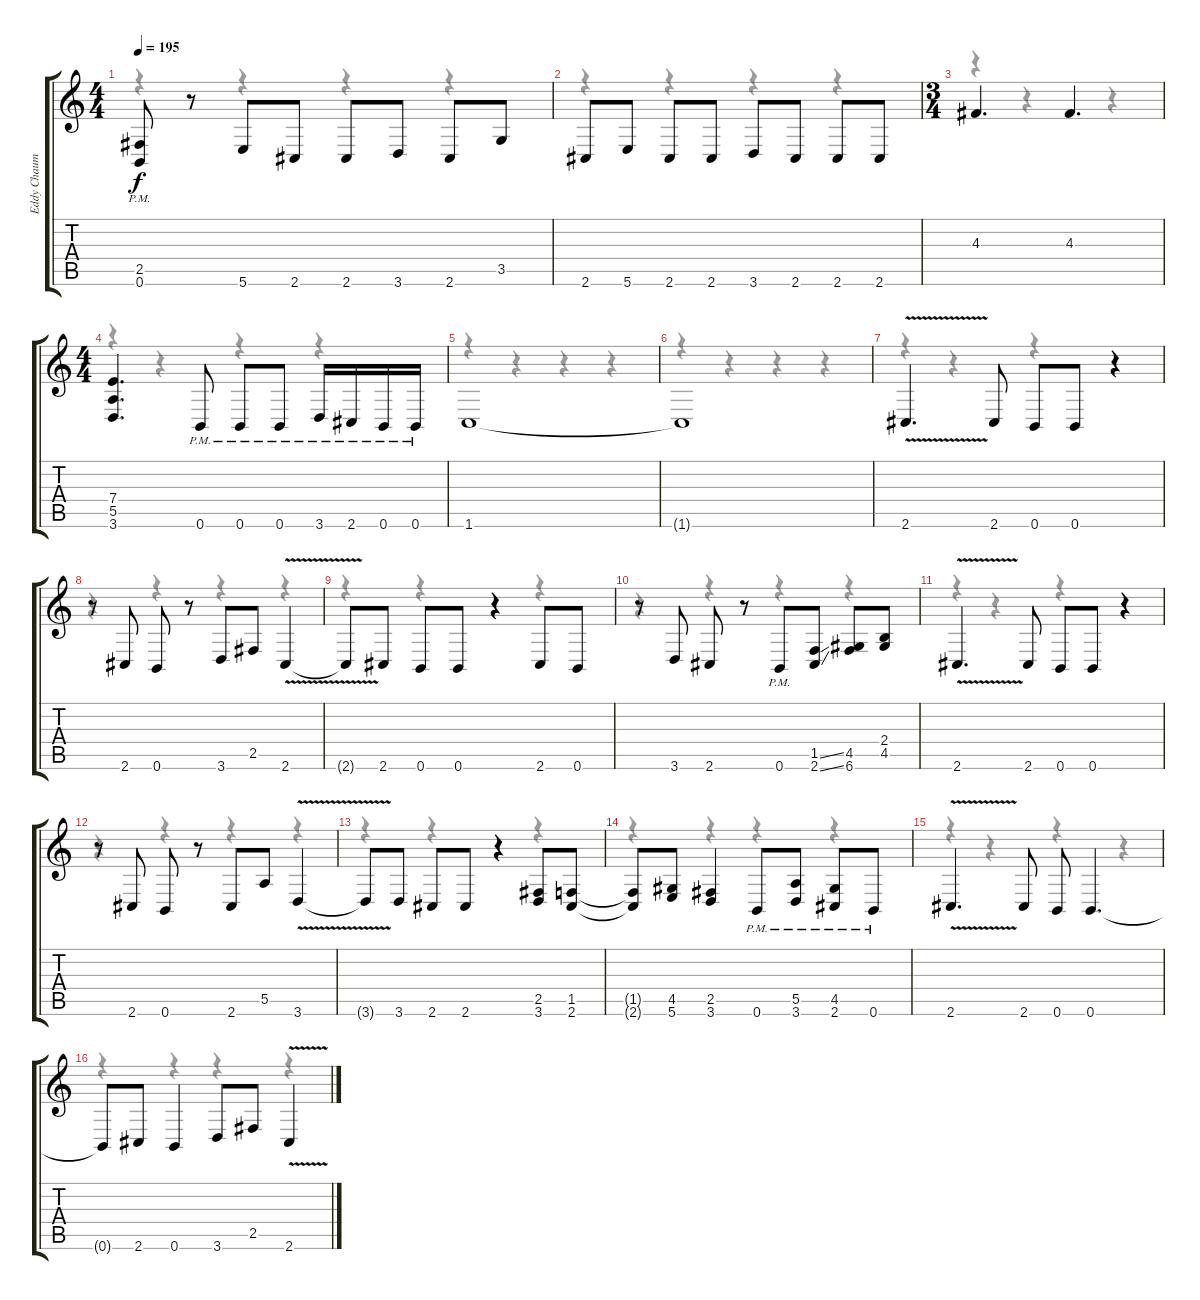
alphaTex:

\track ("Eddy Chaumulot (Rythm)" "Eddy Chaum") {instrument distortionguitar}
\staff {score tabs}
\tuning (B3 Gb3 D3 A2 E2 B1) {hide}
\voice
\ts (4 4)
\tempo 195
\clef g2
\ks c
(2.5{pm} 0.6{pm}).8{dy f} r.8 5.6.8 2.6.8 2.6.8 3.6.8 2.6.8 3.5.8 |
2.6.8 5.6.8 2.6.8 2.6.8 3.6.8 2.6.8 2.6.8 2.6.8 |
\ts (3 4)
4.3.4{d} 4.3.4{d} |
\ts (4 4)
(7.4 5.5 3.6).4{d} 0.6{pm}.8 0.6{pm}.8 0.6{pm}.8 3.6{pm}.16 2.6{pm}.16 0.6{pm}.16 0.6{pm}.16 |
1.6.1 |
1.6{t}.1 |
2.6{v}.4{d} 2.6.8 0.6.8 0.6.8 r.4 |
r.8 2.6.8 0.6.8 r.8 3.6.8 2.5.8 2.6{v}.4 |
2.6{v t}.8 2.6.8 0.6.8 0.6.8 r.4 2.6.8 0.6.8 |
r.8 3.6.8 2.6.8 r.8 0.6{pm}.8 (1.5{ss} 2.6{ss}).8 (4.5 6.6).8 (2.4 4.5).8 |
2.6{v}.4{d} 2.6.8 0.6.8 0.6.8 r.4 |
r.8 2.6.8 0.6.8 r.8 2.6.8 5.5.8 3.6{v}.4 |
3.6{v t}.8 3.6.8 2.6.8 2.6.8 r.4 (2.5 3.6).8 (1.5 2.6).8 |
(1.5{t} 2.6{t}).8 (4.5 5.6).8 (2.5 3.6).4 0.6{pm}.8 (5.5{pm} 3.6{pm}).8 (4.5{pm} 2.6{pm}).8 0.6{pm}.8 |
2.6{v}.4{d} 2.6.8 0.6.8 0.6.4{d} |
0.6{t}.8 2.6.8 0.6.4 3.6.8 2.5.8 2.6{v}.4
\voice
\clef g2
\ottava regular
\simile none
\ks c
r.4{dy f} r.4 r.4 r.4 |
r.4 r.4 r.4 r.4 |
r.4 r.4 r.4 |
r.4 r.4 r.4 r.4 |
r.4 r.4 r.4 r.4 |
r.4 r.4 r.4 r.4 |
r.4 r.4 r.4 r.4 |
r.4 r.4 r.4 r.4 |
r.4 r.4 r.4 r.4 |
r.4 r.4 r.4 r.4 |
r.4 r.4 r.4 r.4 |
r.4 r.4 r.4 r.4 |
r.4 r.4 r.4 r.4 |
r.4 r.4 r.4 r.4 |
r.4 r.4 r.4 r.4 |
r.4 r.4 r.4 r.4
